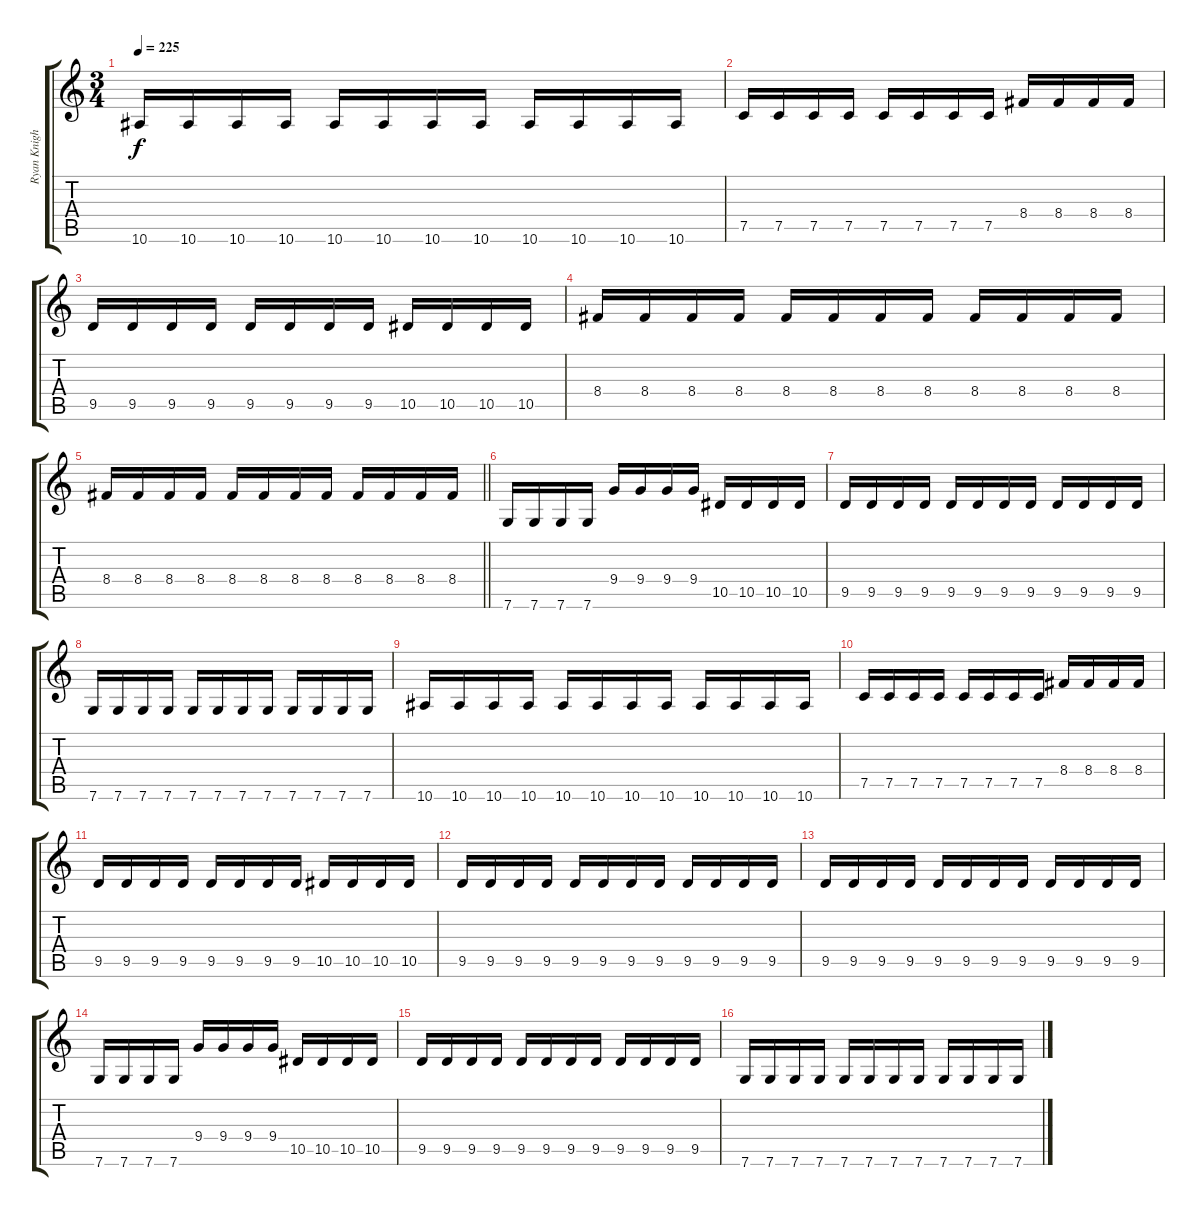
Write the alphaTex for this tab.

\track ("Ryan Knight" "Ryan Knigh") {instrument distortionguitar}
\staff {score tabs}
\tuning (C4 G3 Eb3 Bb2 F2 C2) {hide}
\ts (3 4)
\tempo 225
\clef g2
\ks c
10.6.16{dy f} 10.6.16 10.6.16 10.6.16 10.6.16 10.6.16 10.6.16 10.6.16 10.6.16 10.6.16 10.6.16 10.6.16 |
7.5.16 7.5.16 7.5.16 7.5.16 7.5.16 7.5.16 7.5.16 7.5.16 8.4.16 8.4.16 8.4.16 8.4.16 |
9.5.16 9.5.16 9.5.16 9.5.16 9.5.16 9.5.16 9.5.16 9.5.16 10.5.16 10.5.16 10.5.16 10.5.16 |
8.4.16 8.4.16 8.4.16 8.4.16 8.4.16 8.4.16 8.4.16 8.4.16 8.4.16 8.4.16 8.4.16 8.4.16 |
\barLineRight lightlight
8.4.16 8.4.16 8.4.16 8.4.16 8.4.16 8.4.16 8.4.16 8.4.16 8.4.16 8.4.16 8.4.16 8.4.16 |
7.6.16 7.6.16 7.6.16 7.6.16 9.4.16 9.4.16 9.4.16 9.4.16 10.5.16 10.5.16 10.5.16 10.5.16 |
9.5.16 9.5.16 9.5.16 9.5.16 9.5.16 9.5.16 9.5.16 9.5.16 9.5.16 9.5.16 9.5.16 9.5.16 |
7.6.16 7.6.16 7.6.16 7.6.16 7.6.16 7.6.16 7.6.16 7.6.16 7.6.16 7.6.16 7.6.16 7.6.16 |
10.6.16 10.6.16 10.6.16 10.6.16 10.6.16 10.6.16 10.6.16 10.6.16 10.6.16 10.6.16 10.6.16 10.6.16 |
7.5.16 7.5.16 7.5.16 7.5.16 7.5.16 7.5.16 7.5.16 7.5.16 8.4.16 8.4.16 8.4.16 8.4.16 |
9.5.16 9.5.16 9.5.16 9.5.16 9.5.16 9.5.16 9.5.16 9.5.16 10.5.16 10.5.16 10.5.16 10.5.16 |
9.5.16 9.5.16 9.5.16 9.5.16 9.5.16 9.5.16 9.5.16 9.5.16 9.5.16 9.5.16 9.5.16 9.5.16 |
9.5.16 9.5.16 9.5.16 9.5.16 9.5.16 9.5.16 9.5.16 9.5.16 9.5.16 9.5.16 9.5.16 9.5.16 |
7.6.16 7.6.16 7.6.16 7.6.16 9.4.16 9.4.16 9.4.16 9.4.16 10.5.16 10.5.16 10.5.16 10.5.16 |
9.5.16 9.5.16 9.5.16 9.5.16 9.5.16 9.5.16 9.5.16 9.5.16 9.5.16 9.5.16 9.5.16 9.5.16 |
7.6.16 7.6.16 7.6.16 7.6.16 7.6.16 7.6.16 7.6.16 7.6.16 7.6.16 7.6.16 7.6.16 7.6.16
